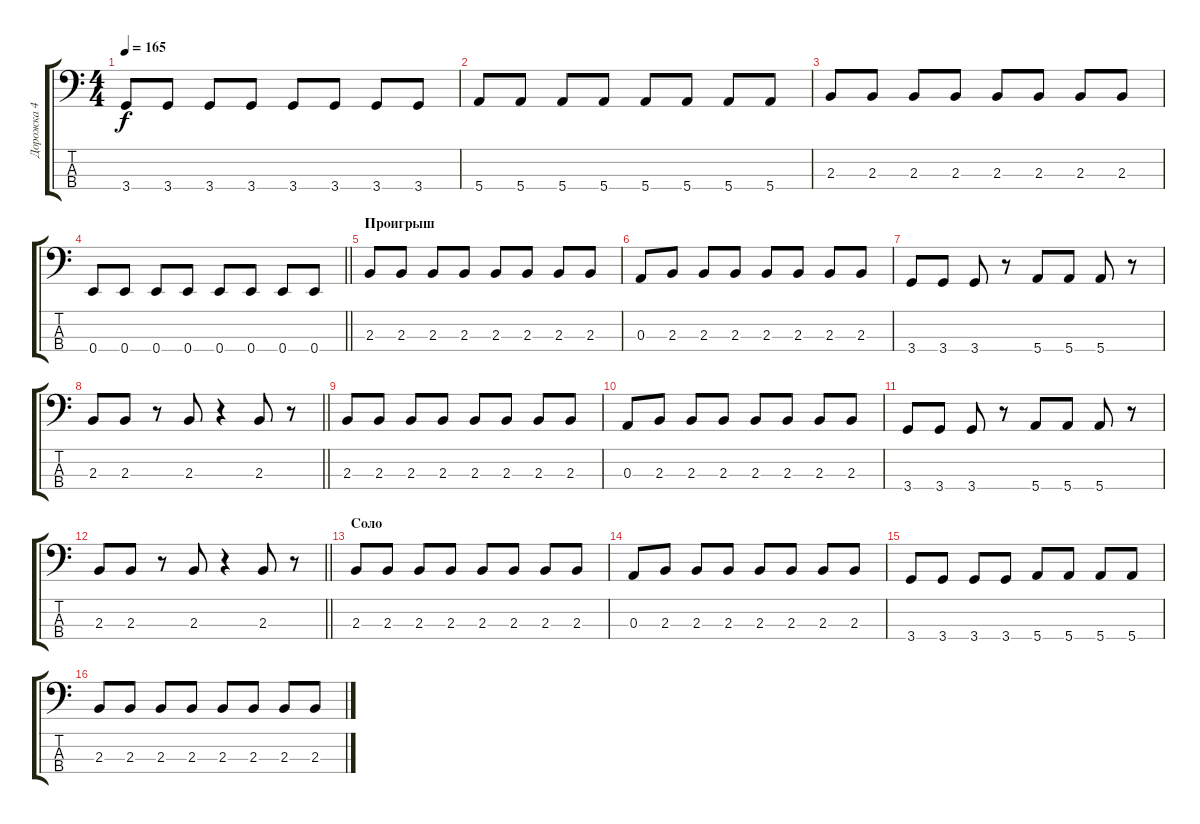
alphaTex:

\track ("Дорожка 4" "Дорожка 4") {instrument electricbassfinger}
\staff {score tabs}
\tuning (G2 D2 A1 E1) {hide}
\ts (4 4)
\tempo 165
\clef f4
\ks c
3.4.8{dy f} 3.4.8 3.4.8 3.4.8 3.4.8 3.4.8 3.4.8 3.4.8 |
5.4.8 5.4.8 5.4.8 5.4.8 5.4.8 5.4.8 5.4.8 5.4.8 |
2.3.8 2.3.8 2.3.8 2.3.8 2.3.8 2.3.8 2.3.8 2.3.8 |
\barLineRight lightlight
0.4.8 0.4.8 0.4.8 0.4.8 0.4.8 0.4.8 0.4.8 0.4.8 |
\section ("" "Проигрыш ")
2.3.8 2.3.8 2.3.8 2.3.8 2.3.8 2.3.8 2.3.8 2.3.8 |
0.3.8 2.3.8 2.3.8 2.3.8 2.3.8 2.3.8 2.3.8 2.3.8 |
3.4.8 3.4.8 3.4.8 r.8 5.4.8 5.4.8 5.4.8 r.8 |
\barLineRight lightlight
2.3.8 2.3.8 r.8 2.3.8 r.4 2.3.8 r.8 |
2.3.8 2.3.8 2.3.8 2.3.8 2.3.8 2.3.8 2.3.8 2.3.8 |
0.3.8 2.3.8 2.3.8 2.3.8 2.3.8 2.3.8 2.3.8 2.3.8 |
3.4.8 3.4.8 3.4.8 r.8 5.4.8 5.4.8 5.4.8 r.8 |
\barLineRight lightlight
2.3.8 2.3.8 r.8 2.3.8 r.4 2.3.8 r.8 |
\section ("" "Соло")
2.3.8 2.3.8 2.3.8 2.3.8 2.3.8 2.3.8 2.3.8 2.3.8 |
0.3.8 2.3.8 2.3.8 2.3.8 2.3.8 2.3.8 2.3.8 2.3.8 |
3.4.8 3.4.8 3.4.8 3.4.8 5.4.8 5.4.8 5.4.8 5.4.8 |
2.3.8 2.3.8 2.3.8 2.3.8 2.3.8 2.3.8 2.3.8 2.3.8
